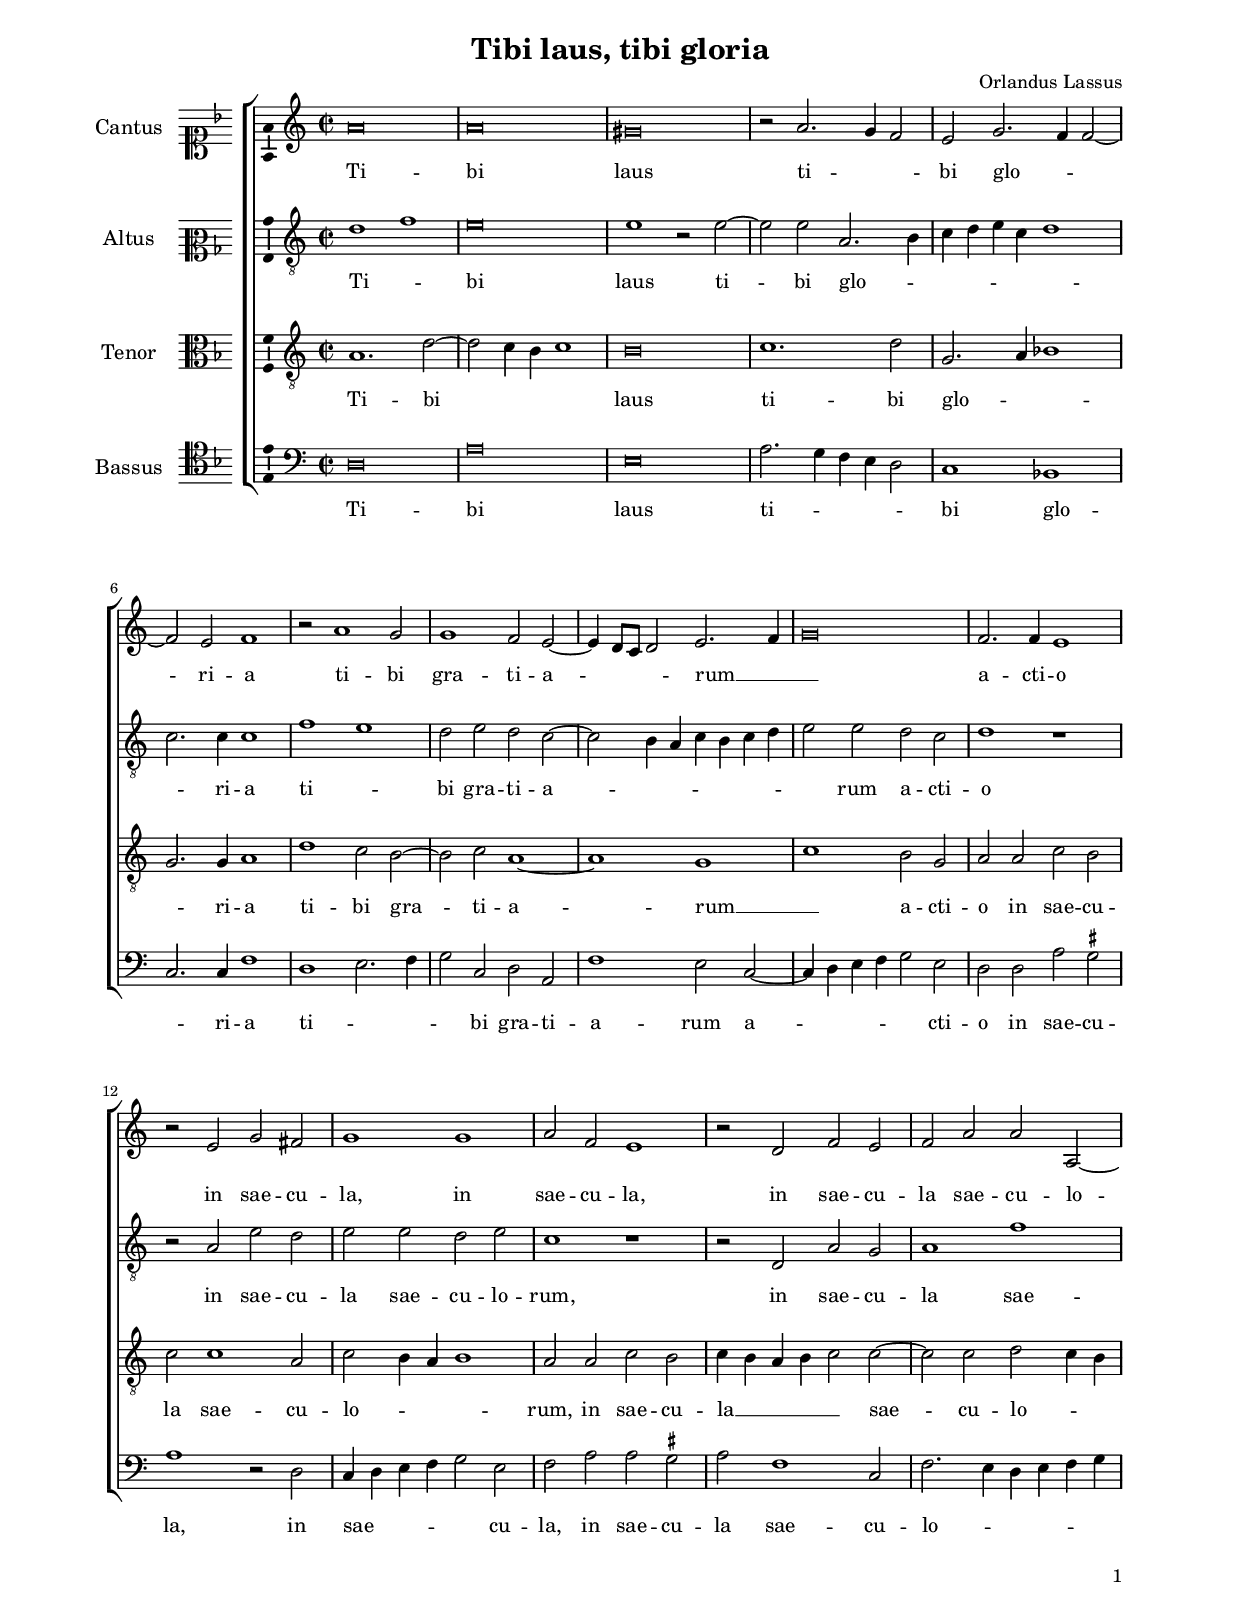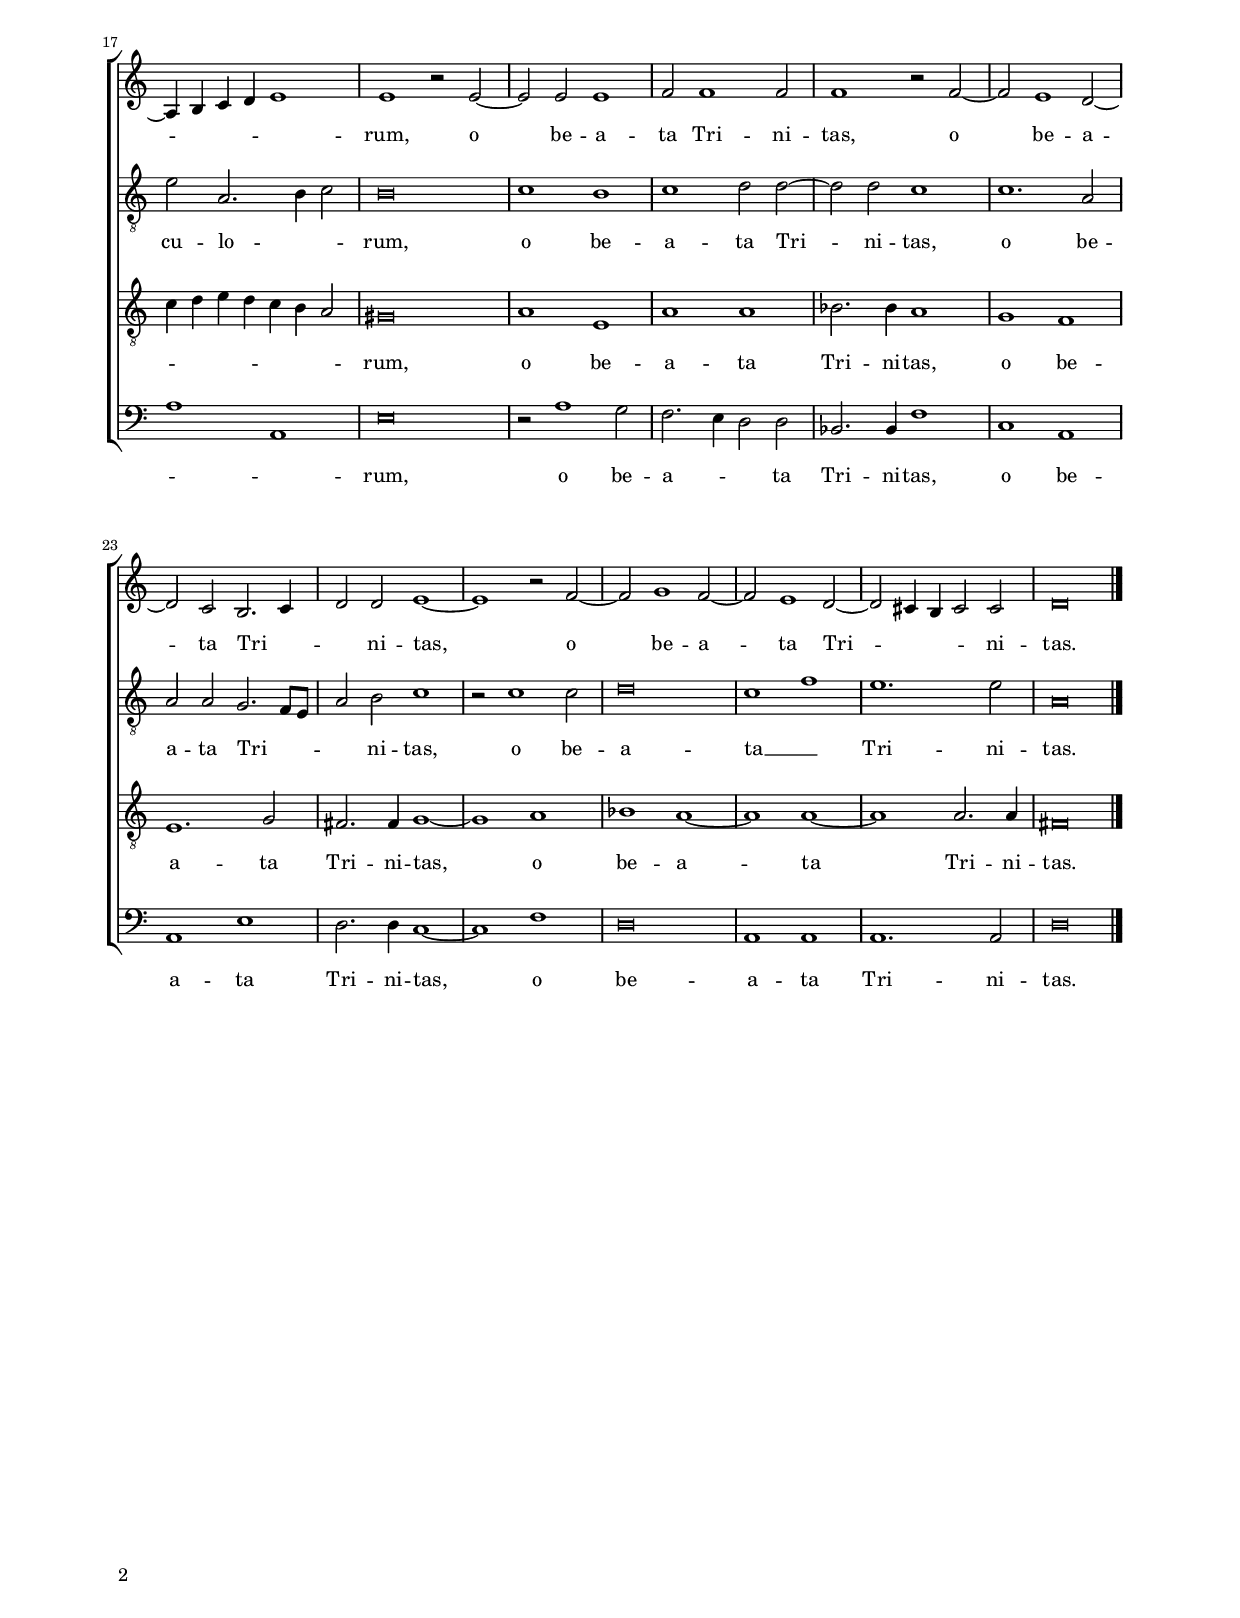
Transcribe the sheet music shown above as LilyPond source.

\header
{
	title="Tibi laus, tibi gloria"
	composer="Orlandus Lassus"
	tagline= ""
}

\version "2.24.3"
\language deutsch
#(set-global-staff-size 16)
% #(set-default-paper-size "letter")
#(ly:set-option 'point-and-click #f)



	ficta = { \once \set suggestAccidentals = ##t }
	
	forget = #(define-music-function (music) (ly:music?) #{
		\accidentalStyle forget
		$music
		\accidentalStyle default
		#})


\paper
	{
	top-margin = 2 \cm
	bottom-margin = 1.4 \cm
	left-margin = 2 \cm
	right-margin = 2 \cm
	ragged-bottom = ##f
	ragged-last-bottom = ##t
	print-page-number = ##f
	system-system-spacing = #'((basic-distance . 17) (minimum-distance . 13) (padding . 5) (strechability . 150))
	oddFooterMarkup=\markup   \fill-line { "" \fromproperty #'page:page-number-string }
	evenFooterMarkup=\markup  \fill-line { \fromproperty #'page:page-number-string "" }
	last-bottom-spacing = #'((basic-distance . 11) (minimum-distance . 7) (padding . 4))
%	systems-per-page = 3
%   page-count = 3        
%	min-systems-per-page = 3
	}


incipitcantus = \markup { \score {
	{
	\set Staff.instrumentName = \markup { \fontsize #1 "Cantus" }
	\key f \major
	\clef soprano
	s4 \bar ""
	}
	\layout  {
	raggedright = ##t
	indent = 1.6 \cm
	line-width = 2.4\cm
	\context { \Staff \remove Time_signature_engraver }
	\override Staff.Clef.Y-extent = #'(0 . 0)
	}} \hspace #1 }
	
      
incipitaltus = \markup { \score {
	{
	\set Staff.instrumentName = \markup { \fontsize #1 "Altus" }
	\key f \major
	\clef mezzosoprano
	s4 \bar ""
	}
	\layout  {
	raggedright = ##t
	indent = 1.6 \cm
	line-width = 2.4\cm
	\context { \Staff \remove Time_signature_engraver }
	\override Staff.Clef.Y-extent = #'(0 . 0)
	}} \hspace #1 }


incipittenor = \markup { \score {
	{
	\set Staff.instrumentName = \markup { \fontsize #1 "Tenor" }
	\key f \major
	\clef alto
	s4 \bar ""
	}
	\layout  {
	raggedright = ##t
	indent = 1.6 \cm
	line-width = 2.4\cm
	\context { \Staff \remove Time_signature_engraver }
	\override Staff.Clef.Y-extent = #'(0 . 0)
	}} \hspace #1 }


incipitbassus = \markup { \score {
	{
	\set Staff.instrumentName = \markup { \fontsize #1 "Bassus" }
	\key f \major
	\clef tenor
	s4 \bar ""
	}
	\layout  {
	raggedright = ##t
	indent = 1.6 \cm
	line-width = 2.4\cm
	\context { \Staff \remove Time_signature_engraver }
	\override Staff.Clef.Y-extent = #'(0 . 0)
	}} \hspace #1 }


global = {       
	\key f \major
	\time 2/2 \set Score.measureLength = #(ly:make-moment 2/1)
	\set Score.tempoHideNote = ##t
	\tempo 2 = 90
	\skip 1*2*29 \bar "|."
	}
	

cantus =  \relative c''
	{
	d\breve
	d\breve
	cis\breve
	r2 d2. c4 b2
%5
	a2 c2. b4 b2~ |
	b2 a b1
	r2 d1 c2
	c1 b2 a~
	a4 g8 f g2 a2. b4
%10
	c\breve |
	b2. b4 a1
	r2 a c h
	c1 c
	d2 b a1
%15
	r2 g b a |
	b2 d d d,~
	d4 e f g a1
	a1 r2 a~
	a2 a a1
%20
	b2 b1 b2 |
	b1 r2 b~
	b2 a1 g2~
	g2 f e2. f4
	g2 g a1~
%25
	a1 r2 b~ |
	b2 c1 b2~
	b2 a1 g2~
	g2 fis4 e fis2 fis
	g\breve |
	}


altus =  \relative c'
	{
	g'1 b
	a\breve
	a1 r2 a~
	a2 a d,2. e4
%5
	f4 g a f g1 |
	f2. f4 f1
	b1 a
	g2 a g f~
	f2 e4 d f4 e f g
%10
	a2 a g f |
	g1 r
	r2 d a' g
	a2 a g a
	f1 r
%15
	r2 g, d' c |
	d1 b'
	a2 d,2. e4 f2
	e\breve
	f1 e
%20
	f1 g2 g~ |
	g2 g f1
	f1. d2
	d2 d c2. b8 a
	d2 e f1
%25
	r2 f1 f2 |
	g\breve
	f1 b
	a1. a2
	d,\breve |
	}


tenor =  \relative c'
	{
	d1. g2~
	g2 f4 e f1
	e\breve
	f1. g2
%5
	c,2. d4 es1 |
	c2. c4 d1
	g1 f2 e~
	e2 f d1~
	d1 c
%10
	f1 e2 c |
	d2 d f e
	f2 f1 d2
	f2 e4 d e1
	d2 d f e
%15
	f4 e d e f2 f~ |
	f2 f g f4 e
	f4 g a g f e d2
	cis\breve
	d1 a
%20
	d1 d |
	es2. es4 d1
	c1 b
	a1. c2
	h2. h4 c1~
%25
	c1 d |
	es1 d~
	d1 d~
	d1 d2. d4
	h\breve |
	}


bassus  =  \relative c
	{
	g'\breve
	d'\breve
	a\breve
	d2. c4 b a g2
%5
	f1 es |
	f2. f4 b1
	g1 a2. b4
	c2 f, g d
	b'1 a2 f~
%10
	f4 g a b c2 a |
	g2 g d' \ficta cis
	d1 r2 g,
	f4 g a b c2 a
	b2 d d \ficta cis
%15
	d2 b1 f2 |
	b2. a4 g4 a b c
	d1 d,
	a'\breve
	r2 d1 c2
%20
	b2. a4 g2 g |
	es2. es4 b'1
	f1 d
	d1 a'
	g2. g4 f1~
%25
	f1 b |
	g\breve
	d1 d
	d1. d2
	g\breve |
	}

lyricscantus = \lyricmode {
	Ti -- bi laus
	ti -- _ _ bi glo -- _ _ ri -- a
	ti -- bi gra -- ti -- a -- _ _ _ rum __ _ _ a -- cti -- o
	in sae -- cu -- la,
	in sae -- cu -- la,
	in sae -- cu -- la sae -- cu -- lo -- _ _ _ _ rum,
	o be -- a -- ta Tri -- ni -- tas,
	o be -- a -- ta Tri -- _ _ ni -- tas,
	o be -- a -- ta Tri -- _ _ _ ni -- tas.
	}


lyricsaltus = \lyricmode {
	Ti -- _ bi laus
	ti -- bi glo -- _ _ _ _ _ _ _ ri -- a
	ti -- _ bi gra -- ti -- a -- _ _ _ _ _ _ _ rum a -- cti -- o
	in sae -- cu -- la sae -- cu -- lo -- rum,
	in sae -- cu -- la sae -- cu -- lo -- _ _ rum,
	o be -- a -- ta Tri -- ni -- tas,
	o be -- a -- ta Tri -- _ _ _ ni -- tas,
	o be -- a -- ta __ _ Tri -- ni -- tas.
	}


lyricstenor = \lyricmode {
	Ti -- bi _ _ _ laus
	ti -- bi glo -- _ _ _ ri -- a
	ti -- bi gra -- ti -- a -- rum __ _ a -- cti -- o
	in sae -- cu -- la sae -- cu -- lo -- _ _ _ rum,
	in sae -- cu -- la __ _ _ _ _ sae -- cu -- lo -- _ _ _ _ _ _ _ _ _ rum,
	o be -- a -- ta Tri -- ni -- tas,
	o be -- a -- ta Tri -- ni -- tas,
	o be -- a -- ta Tri -- ni -- tas.
	}


lyricsbassus = \lyricmode {
	Ti -- bi laus
	ti -- _ _ _ _ bi glo -- _ ri -- a
	ti -- _ _ _ bi gra -- ti -- a -- rum a -- _ _ _ _ cti -- o
	in sae -- cu -- la,
	in sae -- _ _ _ _ cu -- la,
	in sae -- cu -- la sae -- cu -- lo -- _ _ _ _ _ _ _ rum,
	o be -- a -- _ _ ta Tri -- ni -- tas,
	o be -- a -- ta Tri -- ni -- tas,
	o be -- a -- ta Tri -- ni -- tas.
	}


\score
{  
	\transpose f c {
	\new ChoirStaff \with { \override StaffGrouper.staff-staff-spacing.basic-distance = #13 }
	<<

	\new Staff << \global
	\new Voice="v1" {
		\set Staff.instrumentName=\incipitcantus
        %       \set Staff.instrumentName="S"
		\set Staff.midiInstrument = "reed organ"
		\clef violin
		\cantus }
	\new Lyrics \lyricsto "v1" {\lyricscantus }
	>>


	\new Staff << \global
	\new Voice="v2" {
		\set Staff.instrumentName=\incipitaltus
        %       \set Staff.instrumentName="A"
		\set Staff.midiInstrument = "reed organ"
		\clef "G_8" % violin
		\altus}
	\new Lyrics \lyricsto "v2" {\lyricsaltus }
	>>


	\new Staff << \global
	\new Voice="v3" {
		\set Staff.instrumentName=\incipittenor
        %       \set Staff.instrumentName="T"
		\set Staff.midiInstrument = "reed organ"
		\clef "G_8"
		\tenor }
	\new Lyrics \lyricsto "v3" {\lyricstenor }
	>>


	\new Staff << \global
	\new Voice="v4" {
		\set Staff.instrumentName=\incipitbassus
        %       \set Staff.instrumentName="B"
		\set Staff.midiInstrument = "reed organ"
		\clef bass
		\bassus }
	\new Lyrics \lyricsto "v4" {\lyricsbassus}
	>>

	>>
	} % transpose

	\layout
	{
	indent = 2.3 \cm
	\context { \Lyrics \override VerticalAxisGroup.nonstaff-relatedstaff-spacing.padding = #2.2 }
%	\context { \Lyrics \override LyricText.font-size = #1 }
	\context { \Staff \override TimeSignature.break-visibility = #end-of-line-invisible }
	\context { \Staff \consists Ambitus_engraver }
	\context { \Score \override BarNumber.padding = #2 }
	\context { \Voice \override NoteHead.style = #'baroque }
	}

\midi
	{
	}
	
}


% EOF
